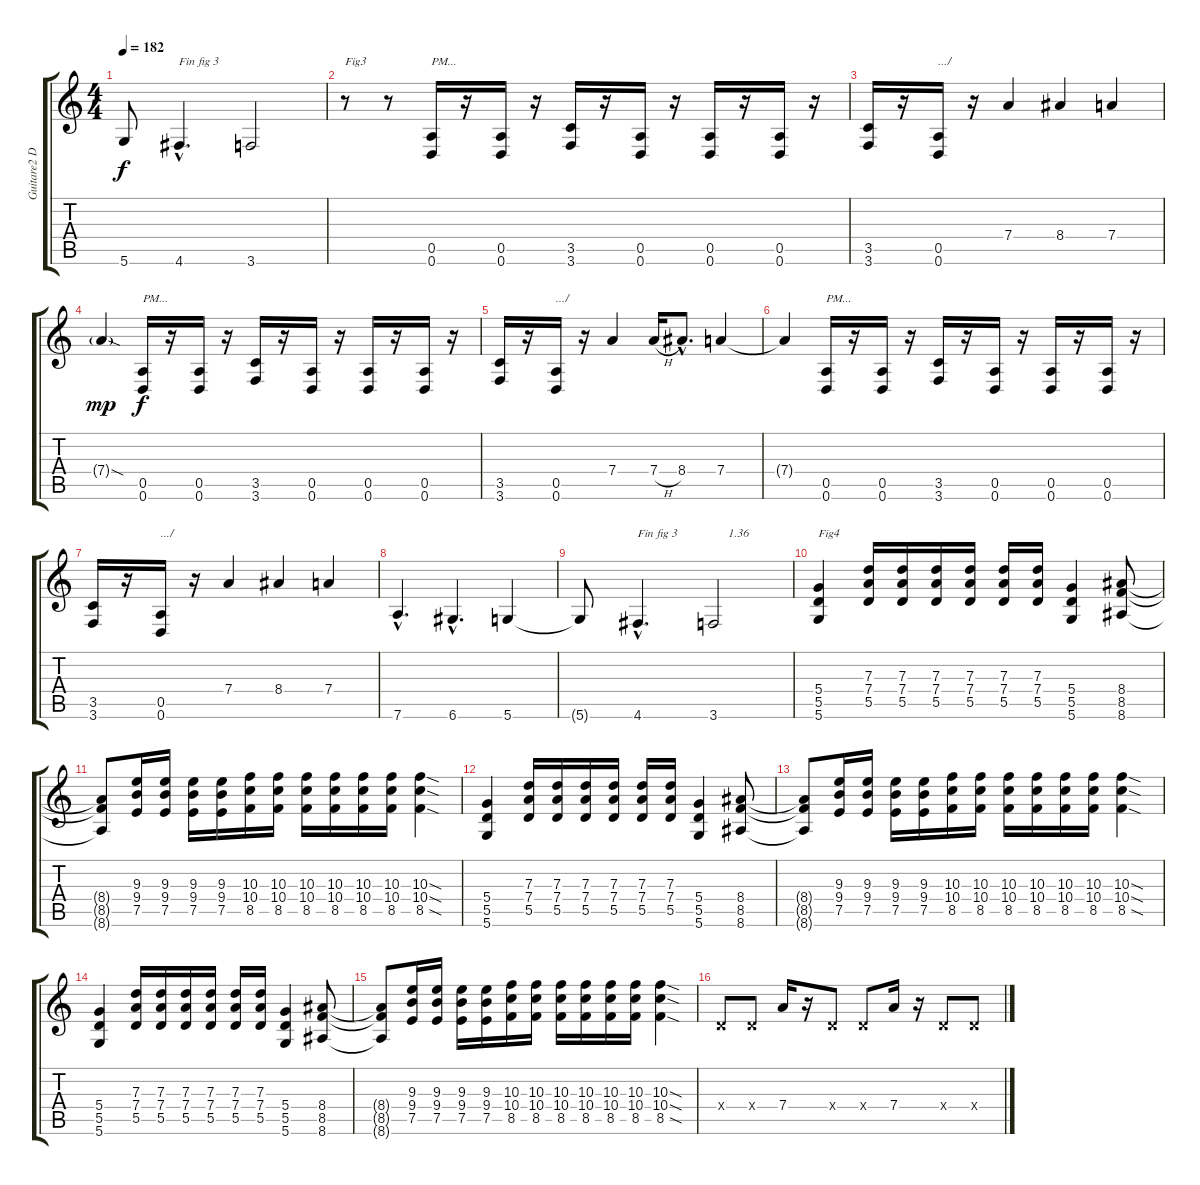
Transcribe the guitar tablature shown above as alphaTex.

\track ("Guitare2 Dr-D" "Guitare2 D") {instrument distortionguitar}
\staff {score tabs}
\tuning (E4 B3 G3 D3 A2 D2) {hide}
\ts (4 4)
\tempo 182
\clef g2
\ks c
5.6{t}.8{dy f} 4.6{hac}.4{d txt "Fin fig 3"} 3.6.2 |
r.8{txt "Fig3"} r.8 (0.5 0.6).16{txt "PM..."} r.16 (0.5 0.6).16 r.16 (3.5 3.6).16 r.16 (0.5 0.6).16 r.16 (0.5 0.6).16 r.16 (0.5 0.6).16 r.16 |
(3.5 3.6).16 r.16 (0.5 0.6).16{txt ".../"} r.16 7.4.4 8.4.4 7.4.4 |
7.4{sod g}.4{dy mp} (0.5 0.6).16{txt "PM..." dy f} r.16 (0.5 0.6).16 r.16 (3.5 3.6).16 r.16 (0.5 0.6).16 r.16 (0.5 0.6).16 r.16 (0.5 0.6).16 r.16 |
(3.5 3.6).16 r.16 (0.5 0.6).16{txt ".../"} r.16 7.4.4 7.4{h}.16 8.4{hac}.8{d} 7.4.4 |
7.4{t}.4 (0.5 0.6).16{txt "PM..."} r.16 (0.5 0.6).16 r.16 (3.5 3.6).16 r.16 (0.5 0.6).16 r.16 (0.5 0.6).16 r.16 (0.5 0.6).16 r.16 |
(3.5 3.6).16 r.16 (0.5 0.6).16{txt ".../"} r.16 7.4.4 8.4.4 7.4.4 |
7.6{hac}.4{d} 6.6{hac}.4{d} 5.6.4 |
5.6{t}.8 4.6{hac}.4{d txt "Fin fig 3"} 3.6.2{txt "     1.36"} |
(5.4 5.5 5.6).4{txt "Fig4"} (7.3 7.4 5.5).16 (7.3 7.4 5.5).16 (7.3 7.4 5.5).16 (7.3 7.4 5.5).16 (7.3 7.4 5.5).16 (7.3 7.4 5.5).16 (5.4 5.5 5.6).4 (8.4 8.5 8.6).8 |
(8.4{t} 8.5{t} 8.6{t}).8 (9.3 9.4 7.5).16 (9.3 9.4 7.5).16 (9.3 9.4 7.5).16 (9.3 9.4 7.5).16 (10.3 10.4 8.5).16 (10.3 10.4 8.5).16 (10.3 10.4 8.5).16 (10.3 10.4 8.5).16 (10.3 10.4 8.5).16 (10.3 10.4 8.5).16 (10.3{sod} 10.4{sod} 8.5{sod}).4 |
(5.4 5.5 5.6).4 (7.3 7.4 5.5).16 (7.3 7.4 5.5).16 (7.3 7.4 5.5).16 (7.3 7.4 5.5).16 (7.3 7.4 5.5).16 (7.3 7.4 5.5).16 (5.4 5.5 5.6).4 (8.4 8.5 8.6).8 |
(8.4{t} 8.5{t} 8.6{t}).8 (9.3 9.4 7.5).16 (9.3 9.4 7.5).16 (9.3 9.4 7.5).16 (9.3 9.4 7.5).16 (10.3 10.4 8.5).16 (10.3 10.4 8.5).16 (10.3 10.4 8.5).16 (10.3 10.4 8.5).16 (10.3 10.4 8.5).16 (10.3 10.4 8.5).16 (10.3{sod} 10.4{sod} 8.5{sod}).4 |
(5.4 5.5 5.6).4 (7.3 7.4 5.5).16 (7.3 7.4 5.5).16 (7.3 7.4 5.5).16 (7.3 7.4 5.5).16 (7.3 7.4 5.5).16 (7.3 7.4 5.5).16 (5.4 5.5 5.6).4 (8.4 8.5 8.6).8 |
(8.4{t} 8.5{t} 8.6{t}).8 (9.3 9.4 7.5).16 (9.3 9.4 7.5).16 (9.3 9.4 7.5).16 (9.3 9.4 7.5).16 (10.3 10.4 8.5).16 (10.3 10.4 8.5).16 (10.3 10.4 8.5).16 (10.3 10.4 8.5).16 (10.3 10.4 8.5).16 (10.3 10.4 8.5).16 (10.3{sod} 10.4{sod} 8.5{sod}).4 |
0.4{x}.8 0.4{x}.8 7.4.16 r.16 0.4{x}.8 0.4{x}.8 7.4.16 r.16 0.4{x}.8 0.4{x}.8
